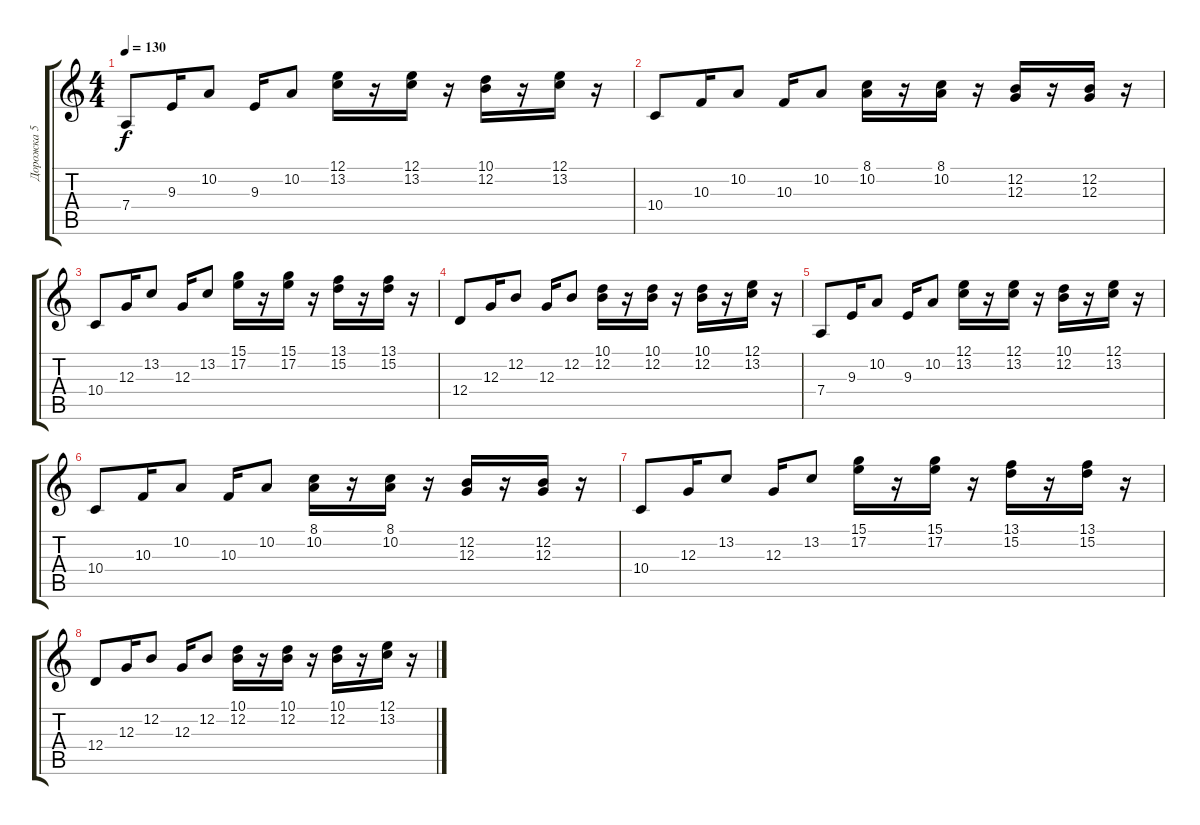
\track ("Дорожка 5" "Дорожка 5") {instrument accordion}
\staff {score tabs}
\tuning (E4 B3 G3 D3 A2 E2) {hide}
\ts (4 4)
\tempo 130
\clef g2
\ks c
7.4.8{dy f} 9.3.16 10.2.8 9.3.16 10.2.8 (12.1 13.2).16 r.16 (12.1 13.2).16 r.16 (10.1 12.2).16 r.16 (12.1 13.2).16 r.16 |
10.4.8 10.3.16 10.2.8 10.3.16 10.2.8 (8.1 10.2).16 r.16 (8.1 10.2).16 r.16 (12.2 12.3).16 r.16 (12.2 12.3).16 r.16 |
10.4.8 12.3.16 13.2.8 12.3.16 13.2.8 (15.1 17.2).16 r.16 (15.1 17.2).16 r.16 (13.1 15.2).16 r.16 (13.1 15.2).16 r.16 |
12.4.8 12.3.16 12.2.8 12.3.16 12.2.8 (10.1 12.2).16 r.16 (10.1 12.2).16 r.16 (10.1 12.2).16 r.16 (12.1 13.2).16 r.16 |
7.4.8 9.3.16 10.2.8 9.3.16 10.2.8 (12.1 13.2).16 r.16 (12.1 13.2).16 r.16 (10.1 12.2).16 r.16 (12.1 13.2).16 r.16 |
10.4.8 10.3.16 10.2.8 10.3.16 10.2.8 (8.1 10.2).16 r.16 (8.1 10.2).16 r.16 (12.2 12.3).16 r.16 (12.2 12.3).16 r.16 |
10.4.8 12.3.16 13.2.8 12.3.16 13.2.8 (15.1 17.2).16 r.16 (15.1 17.2).16 r.16 (13.1 15.2).16 r.16 (13.1 15.2).16 r.16 |
12.4.8 12.3.16 12.2.8 12.3.16 12.2.8 (10.1 12.2).16 r.16 (10.1 12.2).16 r.16 (10.1 12.2).16 r.16 (12.1 13.2).16 r.16
